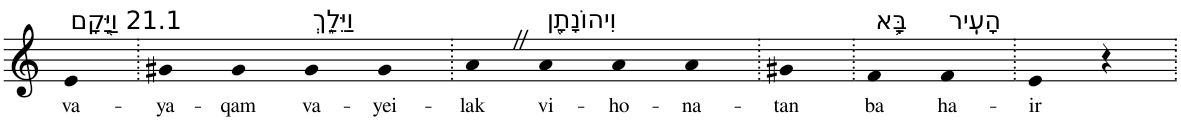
**kern	**text
*part1	*part1
*staff1	*staff1
*I"Piano	*
*I'Pno	*
*clefG2	*
*k[]	*
=1	=1
!LO:TX:a:t=21.1 וַיָּ֖קָם	!
!	!LO:LY:b
4e	va-
=2.	=2.
!	!LO:LY:b
4g#X	-ya-
!	!LO:LY:b
4g#	-qam
!LO:TX:a:t=וַיֵּלַ֑ךְ	!
!	!LO:LY:b
4g#	va-
!	!LO:LY:b
4g#	-yei-
=3.	=3.
!	!LO:LY:b
4aZ	-lak
!LO:TX:a:t=וִיהוֹנָתָ֖ן	!
!	!LO:LY:b
4a	vi-
!	!LO:LY:b
4a	-ho-
!	!LO:LY:b
4a	-na-
=4.	=4.
!	!LO:LY:b
4g#X	-tan
=5.	=5.
!LO:TX:a:t=בָּ֥א	!
!	!LO:LY:b
4f	ba
!LO:TX:a:t=הָעִֽיר	!
!	!LO:LY:b
4f	ha-
=6.	=6.
!	!LO:LY:b
4e	-ir
4r	.
=.	=.
*-	*-
